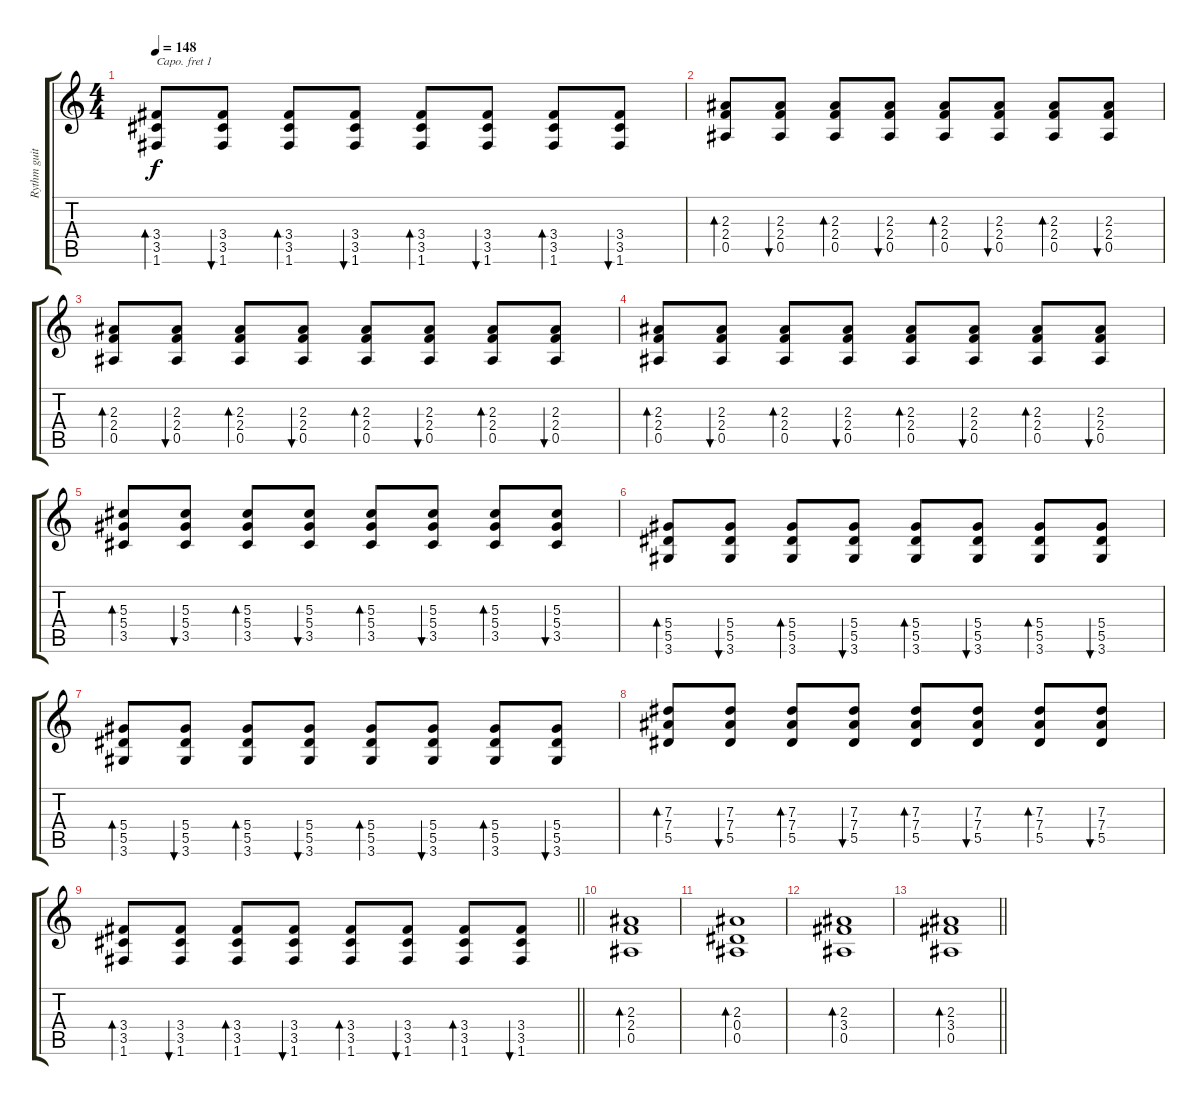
\track ("Rythm guitar" "Rythm guit") {instrument acousticguitarsteel}
\staff {score tabs}
\capo 1
\tuning (E4 B3 G3 D3 A2 E2) {hide}
\ts (4 4)
\tempo 148
\clef g2
\ks c
(3.4 3.5 1.6).8{bd 60 dy f} (3.4 3.5 1.6).8{bu 60} (3.4 3.5 1.6).8{bd 60} (3.4 3.5 1.6).8{bu 60} (3.4 3.5 1.6).8{bd 60} (3.4 3.5 1.6).8{bu 60} (3.4 3.5 1.6).8{bd 60} (3.4 3.5 1.6).8{bu 60} |
(2.3 2.4 0.5).8{bd 60} (2.3 2.4 0.5).8{bu 60} (2.3 2.4 0.5).8{bd 60} (2.3 2.4 0.5).8{bu 60} (2.3 2.4 0.5).8{bd 60} (2.3 2.4 0.5).8{bu 60} (2.3 2.4 0.5).8{bd 60} (2.3 2.4 0.5).8{bu 60} |
(2.3 2.4 0.5).8{bd 60} (2.3 2.4 0.5).8{bu 60} (2.3 2.4 0.5).8{bd 60} (2.3 2.4 0.5).8{bu 60} (2.3 2.4 0.5).8{bd 60} (2.3 2.4 0.5).8{bu 60} (2.3 2.4 0.5).8{bd 60} (2.3 2.4 0.5).8{bu 60} |
(2.3 2.4 0.5).8{bd 60} (2.3 2.4 0.5).8{bu 60} (2.3 2.4 0.5).8{bd 60} (2.3 2.4 0.5).8{bu 60} (2.3 2.4 0.5).8{bd 60} (2.3 2.4 0.5).8{bu 60} (2.3 2.4 0.5).8{bd 60} (2.3 2.4 0.5).8{bu 60} |
(5.3 5.4 3.5).8{bd 60} (5.3 5.4 3.5).8{bu 60} (5.3 5.4 3.5).8{bd 60} (5.3 5.4 3.5).8{bu 60} (5.3 5.4 3.5).8{bd 60} (5.3 5.4 3.5).8{bu 60} (5.3 5.4 3.5).8{bd 60} (5.3 5.4 3.5).8{bu 60} |
(5.4 5.5 3.6).8{bd 60} (5.4 5.5 3.6).8{bu 60} (5.4 5.5 3.6).8{bd 60} (5.4 5.5 3.6).8{bu 60} (5.4 5.5 3.6).8{bd 60} (5.4 5.5 3.6).8{bu 60} (5.4 5.5 3.6).8{bd 60} (5.4 5.5 3.6).8{bu 60} |
(5.4 5.5 3.6).8{bd 60} (5.4 5.5 3.6).8{bu 60} (5.4 5.5 3.6).8{bd 60} (5.4 5.5 3.6).8{bu 60} (5.4 5.5 3.6).8{bd 60} (5.4 5.5 3.6).8{bu 60} (5.4 5.5 3.6).8{bd 60} (5.4 5.5 3.6).8{bu 60} |
(7.3 7.4 5.5).8{bd 60} (7.3 7.4 5.5).8{bu 60} (7.3 7.4 5.5).8{bd 60} (7.3 7.4 5.5).8{bu 60} (7.3 7.4 5.5).8{bd 60} (7.3 7.4 5.5).8{bu 60} (7.3 7.4 5.5).8{bd 60} (7.3 7.4 5.5).8{bu 60} |
\barLineRight lightlight
(3.4 3.5 1.6).8{bd 60} (3.4 3.5 1.6).8{bu 60} (3.4 3.5 1.6).8{bd 60} (3.4 3.5 1.6).8{bu 60} (3.4 3.5 1.6).8{bd 60} (3.4 3.5 1.6).8{bu 60} (3.4 3.5 1.6).8{bd 60} (3.4 3.5 1.6).8{bu 60} |
(2.3 2.4 0.5).1{bd 60} |
(2.3 0.4 0.5).1{bd 60} |
(2.3 3.4 0.5).1{bd 60} |
\barLineRight lightlight
(2.3 3.4 0.5).1{bd 60}
